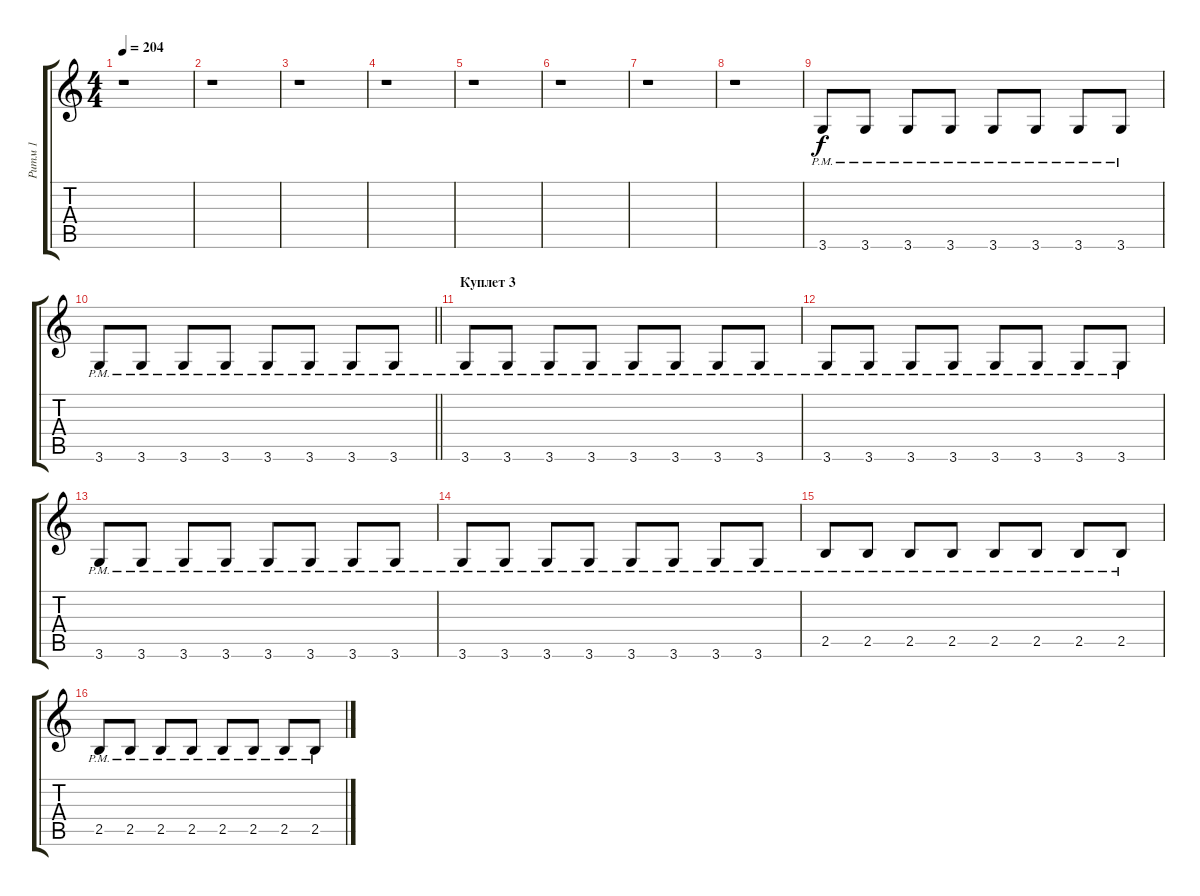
\track ("Ритм 1" "Ритм 1") {instrument distortionguitar}
\staff {score tabs}
\tuning (E4 B3 G3 D3 A2 E2) {hide}
\ts (4 4)
\tempo 204
\clef g2
\ks c
r.1{dy f} |
r.1 |
r.1 |
r.1 |
r.1 |
r.1 |
r.1 |
r.1 |
3.6{pm}.8 3.6{pm}.8 3.6{pm}.8 3.6{pm}.8 3.6{pm}.8 3.6{pm}.8 3.6{pm}.8 3.6{pm}.8 |
\barLineRight lightlight
3.6{pm}.8 3.6{pm}.8 3.6{pm}.8 3.6{pm}.8 3.6{pm}.8 3.6{pm}.8 3.6{pm}.8 3.6{pm}.8 |
\section ("" "Куплет 3")
3.6{pm}.8 3.6{pm}.8 3.6{pm}.8 3.6{pm}.8 3.6{pm}.8 3.6{pm}.8 3.6{pm}.8 3.6{pm}.8 |
3.6{pm}.8 3.6{pm}.8 3.6{pm}.8 3.6{pm}.8 3.6{pm}.8 3.6{pm}.8 3.6{pm}.8 3.6{pm}.8 |
3.6{pm}.8 3.6{pm}.8 3.6{pm}.8 3.6{pm}.8 3.6{pm}.8 3.6{pm}.8 3.6{pm}.8 3.6{pm}.8 |
3.6{pm}.8 3.6{pm}.8 3.6{pm}.8 3.6{pm}.8 3.6{pm}.8 3.6{pm}.8 3.6{pm}.8 3.6{pm}.8 |
2.5{pm}.8 2.5{pm}.8 2.5{pm}.8 2.5{pm}.8 2.5{pm}.8 2.5{pm}.8 2.5{pm}.8 2.5{pm}.8 |
2.5{pm}.8 2.5{pm}.8 2.5{pm}.8 2.5{pm}.8 2.5{pm}.8 2.5{pm}.8 2.5{pm}.8 2.5{pm}.8
